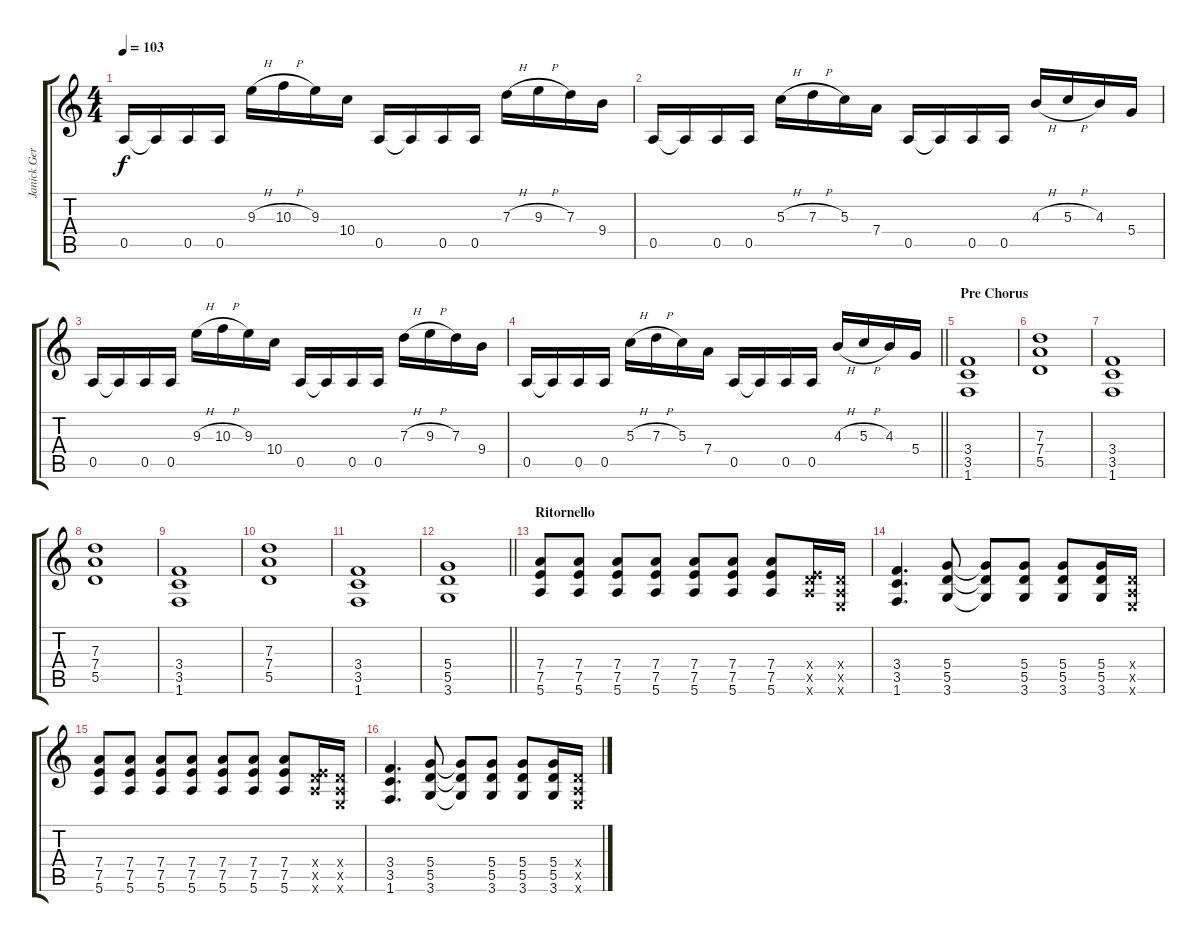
\track ("Janick Gers" "Janick Ger") {instrument distortionguitar}
\staff {score tabs}
\tuning (E4 B3 G3 D3 A2 E2) {hide}
\ts (4 4)
\tempo 103
\clef g2
\ks c
0.5.16{dy f} 0.5{t}.16 0.5.16 0.5.16 9.3{h}.16 10.3{h}.16 9.3.16 10.4.16 0.5.16 0.5{t}.16 0.5.16 0.5.16 7.3{h}.16 9.3{h}.16 7.3.16 9.4.16 |
0.5.16 0.5{t}.16 0.5.16 0.5.16 5.3{h}.16 7.3{h}.16 5.3.16 7.4.16 0.5.16 0.5{t}.16 0.5.16 0.5.16 4.3{h}.16 5.3{h}.16 4.3.16 5.4.16 |
0.5.16 0.5{t}.16 0.5.16 0.5.16 9.3{h}.16 10.3{h}.16 9.3.16 10.4.16 0.5.16 0.5{t}.16 0.5.16 0.5.16 7.3{h}.16 9.3{h}.16 7.3.16 9.4.16 |
\barLineRight lightlight
0.5.16 0.5{t}.16 0.5.16 0.5.16 5.3{h}.16 7.3{h}.16 5.3.16 7.4.16 0.5.16 0.5{t}.16 0.5.16 0.5.16 4.3{h}.16 5.3{h}.16 4.3.16 5.4.16 |
\section ("" "Pre Chorus")
(3.4 3.5 1.6).1{instrument distortionguitar} |
(7.3 7.4 5.5).1 |
(3.4 3.5 1.6).1 |
(7.3 7.4 5.5).1 |
(3.4 3.5 1.6).1 |
(7.3 7.4 5.5).1 |
(3.4 3.5 1.6).1 |
\barLineRight lightlight
(5.4 5.5 3.6).1 |
\section ("" "Ritornello")
(7.4 7.5 5.6).8 (7.4 7.5 5.6).8 (7.4 7.5 5.6).8 (7.4 7.5 5.6).8 (7.4 7.5 5.6).8 (7.4 7.5 5.6).8 (7.4 7.5 5.6).8 (0.4{x} 7.5{x} 5.6{x}).16 (0.4{x} 0.5{x} 0.6{x}).16 |
(3.4 3.5 1.6).4{d} (5.4 5.5 3.6).8 (5.4{t} 5.5{t} 3.6{t}).8 (5.4 5.5 3.6).8 (5.4 5.5 3.6).8 (5.4 5.5 3.6).16 (0.4{x} 0.5{x} 0.6{x}).16 |
(7.4 7.5 5.6).8 (7.4 7.5 5.6).8 (7.4 7.5 5.6).8 (7.4 7.5 5.6).8 (7.4 7.5 5.6).8 (7.4 7.5 5.6).8 (7.4 7.5 5.6).8 (0.4{x} 7.5{x} 5.6{x}).16 (0.4{x} 0.5{x} 0.6{x}).16 |
(3.4 3.5 1.6).4{d} (5.4 5.5 3.6).8 (5.4{t} 5.5{t} 3.6{t}).8 (5.4 5.5 3.6).8 (5.4 5.5 3.6).8 (5.4 5.5 3.6).16 (0.4{x} 0.5{x} 0.6{x}).16
